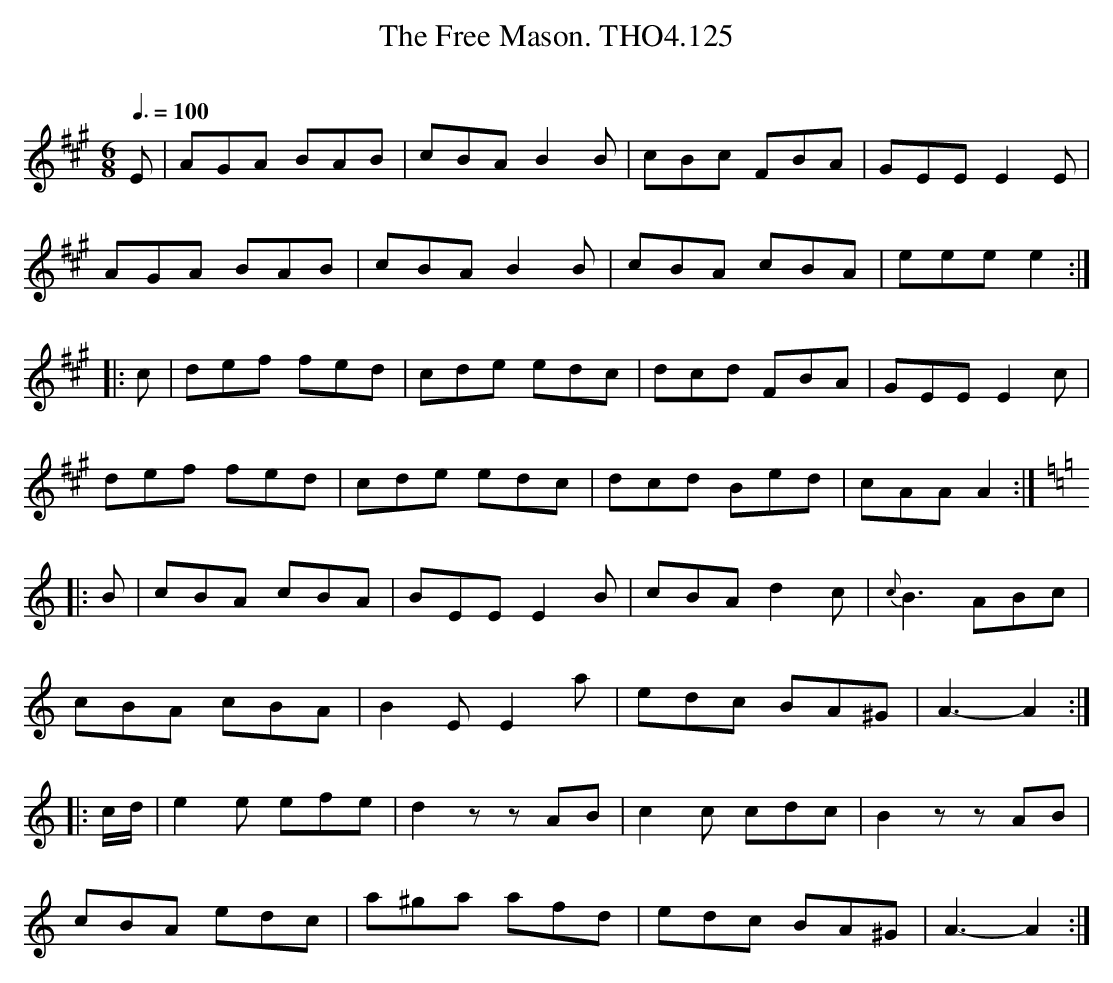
X:1
T:Free Mason. THO4.125, The
O:
M:6/8
L:1/8
Q:3/8=100
K:A
E|AGA BAB|cBA B2 B|cBc FBA|GEE E2 E|
AGA BAB|cBA B2 B|cBA cBA|eee e2:|
|:c|def fed|cde edc|dcd FBA|GEE E2 c|
def fed|cde edc|dcd Bed|cAA A2:|
K:C
|:B|cBA cBA|BEE E2 B|cBA d2 c|{c}B3 ABc|
cBA cBA|B2 E E2 a|edc BA^G|A3-A2:|
|:c/d/|e2 e efe|d2 zzAB|c2 c cdc|B2 zzAB|
cBA edc|a^ga afd|edc BA^G|A3-A2:|
